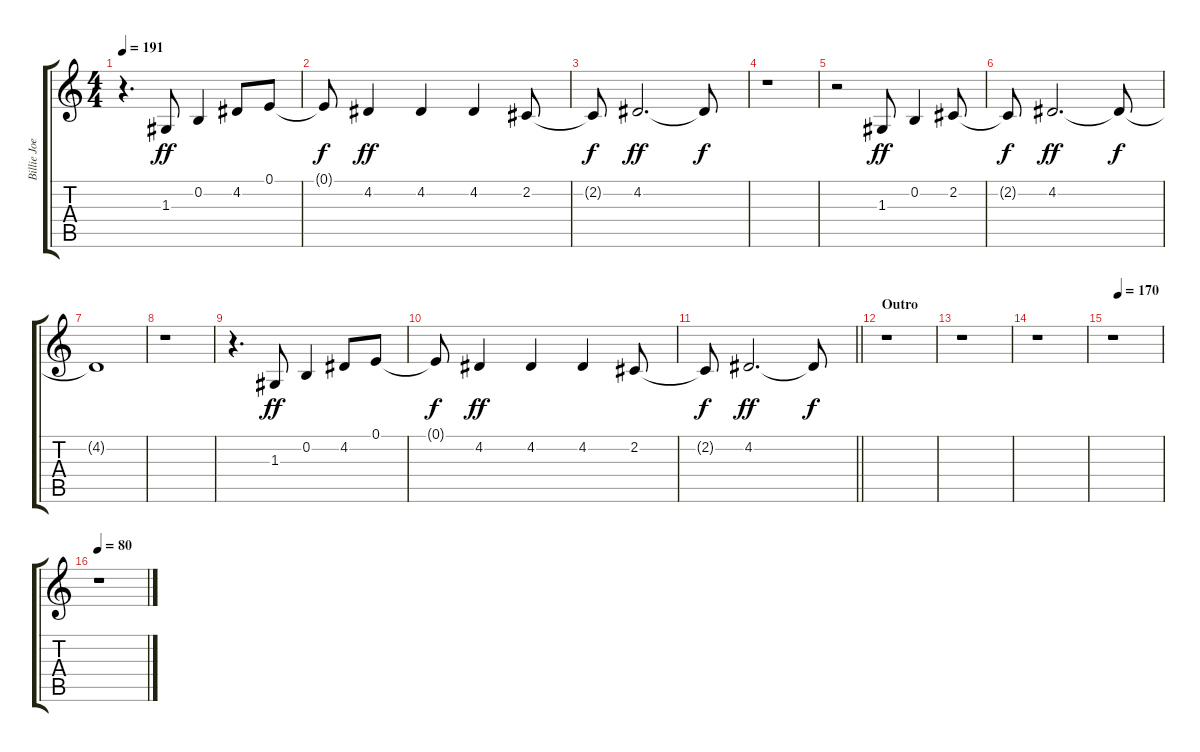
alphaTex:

\track ("Billie Joe Armstrong (Vocals)" "Billie Joe") {instrument sopranosax}
\staff {score tabs}
\tuning (E4 B3 G3 D3 A2 E2) {hide}
\ts (4 4)
\tempo 191
\clef g2
\ks c
r.4{d dy f} 1.3.8{dy ff} 0.2.4 4.2.8 0.1.8 |
0.1{t}.8{dy f} 4.2.4{dy ff} 4.2.4 4.2.4 2.2.8 |
2.2{t}.8{dy f} 4.2.2{d dy ff} 4.2{t}.8{dy f} |
r.1 |
r.2 1.3.8{dy ff} 0.2.4 2.2.8 |
2.2{t}.8{dy f} 4.2.2{d dy ff} 4.2{t}.8{dy f} |
4.2{t}.1 |
r.1 |
r.4{d} 1.3.8{dy ff} 0.2.4 4.2.8 0.1.8 |
0.1{t}.8{dy f} 4.2.4{dy ff} 4.2.4 4.2.4 2.2.8 |
\barLineRight lightlight
2.2{t}.8{dy f} 4.2.2{d dy ff} 4.2{t}.8{dy f} |
\section ("" "Outro")
r.1 |
r.1 |
r.1 |
\tempo (170 0.125)
r.1 |
\tempo 80
r.1
